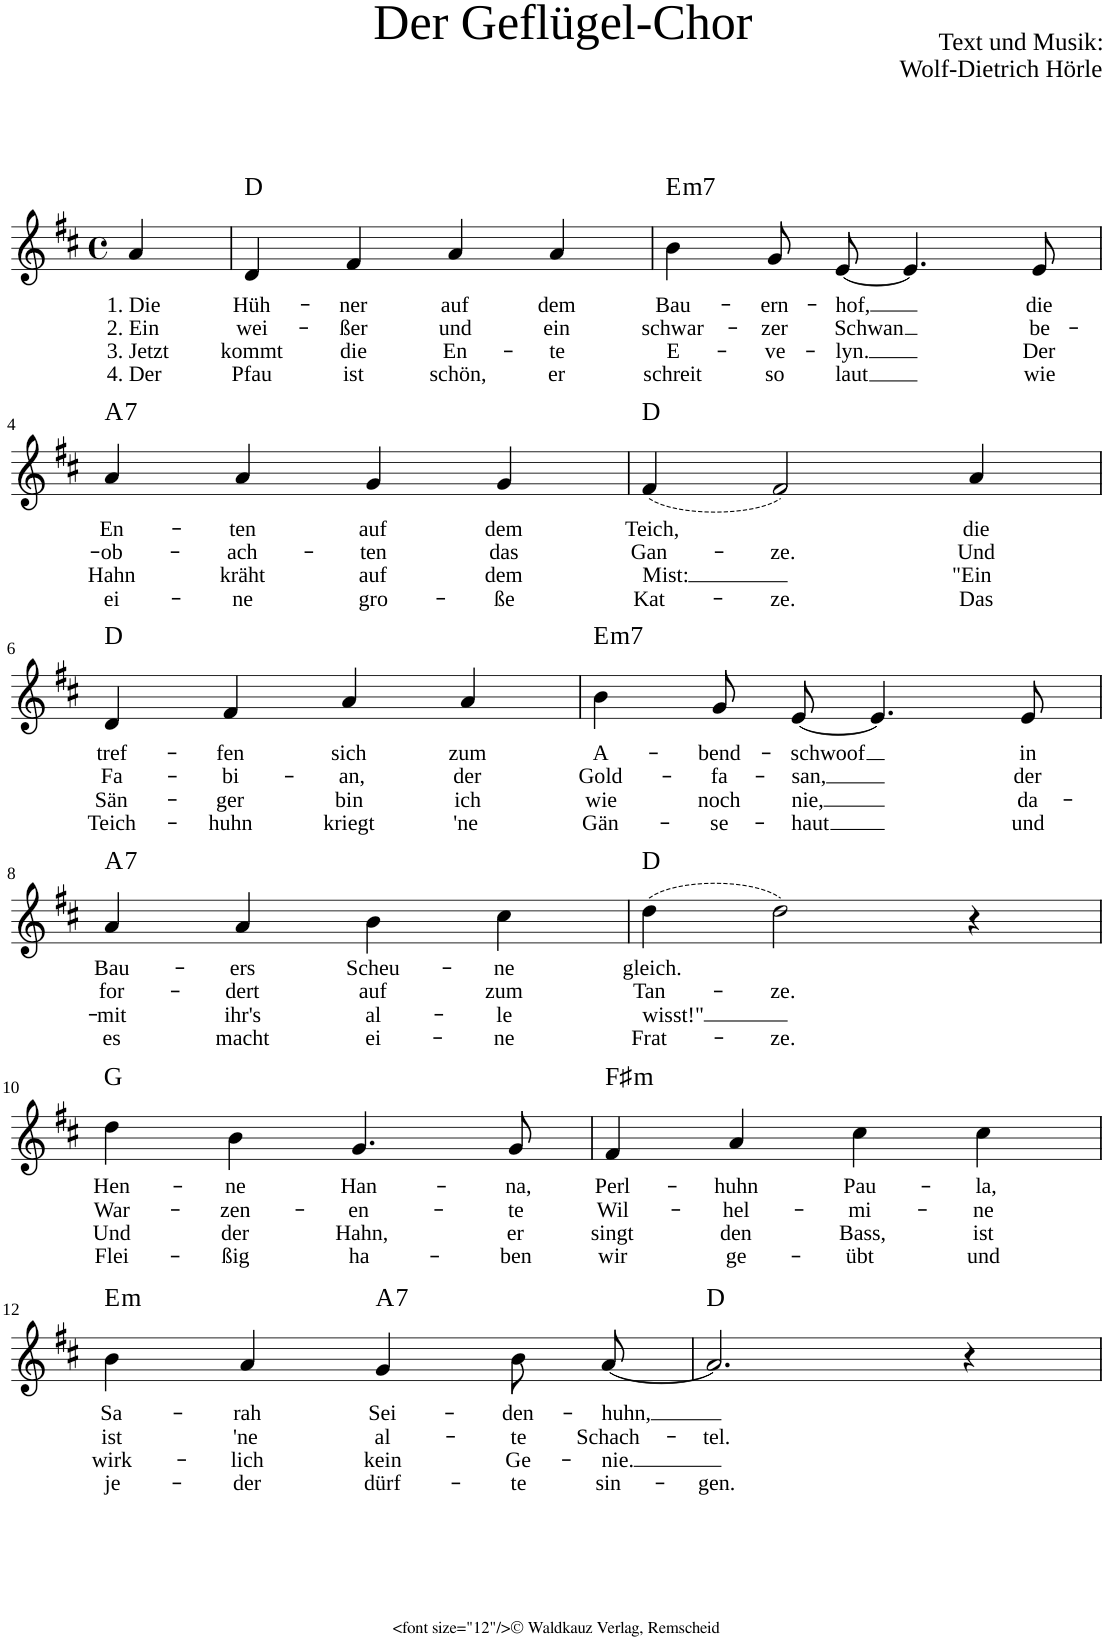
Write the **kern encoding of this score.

**kern	**text	**text	**text	**text	**harte
*part1	*part1	*part1	*part1	*part1	*part1
*staff1	*staff1	*staff1	*staff1	*staff1	*
*clefG2	*	*	*	*	*
*k[f#c#]	*	*	*	*	*
*D:	*	*	*	*	*
*M4/4	*	*	*	*	*
*met(c)	*	*	*	*	*
=1	=1	=1	=1	=1	=1
!	!LO:LY:b	!LO:LY:b	!LO:LY:b	!LO:LY:b	!
4a/	1. Die	2. Ein	3. Jetzt	4. Der	.
=2	=2	=2	=2	=2	=2
!	!LO:LY:b	!LO:LY:b	!LO:LY:b	!LO:LY:b	!
4d/	Hüh-	wei-	kommt	Pfau	D:maj
!	!LO:LY:b	!LO:LY:b	!LO:LY:b	!LO:LY:b	!
4f#/	-ner	-ßer	die	ist	.
!	!LO:LY:b	!LO:LY:b	!LO:LY:b	!LO:LY:b	!
4a/	auf	und	En-	schön,	.
!	!LO:LY:b	!LO:LY:b	!LO:LY:b	!LO:LY:b	!
4a/	dem	ein	-te	er	.
=3	=3	=3	=3	=3	=3
!	!LO:LY:b	!LO:LY:b	!LO:LY:b	!LO:LY:b	!LO:H:kt=m7
4b\	Bau-	schwar-	E-	schreit	E:min7
!	!LO:LY:b	!LO:LY:b	!LO:LY:b	!LO:LY:b	!
8g/L	-ern-	-zer	-ve-	so	.
!	!LO:LY:b	!LO:LY:b	!LO:LY:b	!LO:LY:b	!
[8e/J	-hof,	Schwan	-lyn.	laut	.
4.e/]	.	.	.	.	.
!	!LO:LY:b	!LO:LY:b	!LO:LY:b	!LO:LY:b	!
8e/	die	be-	Der	wie	.
!!LO:LB:g=z
=4	=4	=4	=4	=4	=4
!	!LO:LY:b	!LO:LY:b	!LO:LY:b	!LO:LY:b	!LO:H:kt=7
4a/	En-	-ob-	Hahn	ei-	A:7
!	!LO:LY:b	!LO:LY:b	!LO:LY:b	!LO:LY:b	!
4a/	-ten	-ach-	kräht	-ne	.
!	!LO:LY:b	!LO:LY:b	!LO:LY:b	!LO:LY:b	!
4g/	auf	-ten	auf	gro-	.
!	!LO:LY:b	!LO:LY:b	!LO:LY:b	!LO:LY:b	!
4g/	dem	das	dem	-ße	.
=5	=5	=5	=5	=5	=5
!	!LO:LY:b	!LO:LY:b	!LO:LY:b	!LO:LY:b	!
(4f#/	Teich,	Gan-	Mist:	Kat-	D:maj
!	!	!LO:LY:b	!	!LO:LY:b	!
2f#/)	.	-ze.	.	-ze.	.
!	!LO:LY:b	!LO:LY:b	!LO:LY:b	!LO:LY:b	!
4a/	die	Und	"Ein	Das	.
!!LO:LB:g=z
=6	=6	=6	=6	=6	=6
!	!LO:LY:b	!LO:LY:b	!LO:LY:b	!LO:LY:b	!
4d/	tref-	Fa-	Sän-	Teich-	D:maj
!	!LO:LY:b	!LO:LY:b	!LO:LY:b	!LO:LY:b	!
4f#/	-fen	-bi-	-ger	-huhn	.
!	!LO:LY:b	!LO:LY:b	!LO:LY:b	!LO:LY:b	!
4a/	sich	-an,	bin	kriegt	.
!	!LO:LY:b	!LO:LY:b	!LO:LY:b	!LO:LY:b	!
4a/	zum	der	ich	'ne	.
=7	=7	=7	=7	=7	=7
!	!LO:LY:b	!LO:LY:b	!LO:LY:b	!LO:LY:b	!LO:H:kt=m7
4b\	A-	Gold-	wie	Gän-	E:min7
!	!LO:LY:b	!LO:LY:b	!LO:LY:b	!LO:LY:b	!
8g/L	-bend-	-fa-	noch	-se-	.
!	!LO:LY:b	!LO:LY:b	!LO:LY:b	!LO:LY:b	!
[8e/J	-schwoof	-san,	nie,	-haut	.
4.e/]	.	.	.	.	.
!	!LO:LY:b	!LO:LY:b	!LO:LY:b	!LO:LY:b	!
8e/	in	der	da-	und	.
!!LO:LB:g=z
=8	=8	=8	=8	=8	=8
!	!LO:LY:b	!LO:LY:b	!LO:LY:b	!LO:LY:b	!LO:H:kt=7
4a/	Bau-	for-	-mit	es	A:7
!	!LO:LY:b	!LO:LY:b	!LO:LY:b	!LO:LY:b	!
4a/	-ers	-dert	ihr's	macht	.
!	!LO:LY:b	!LO:LY:b	!LO:LY:b	!LO:LY:b	!
4b\	Scheu-	auf	al-	ei-	.
!	!LO:LY:b	!LO:LY:b	!LO:LY:b	!LO:LY:b	!
4cc#\	-ne	zum	-le	-ne	.
=9	=9	=9	=9	=9	=9
!	!LO:LY:b	!LO:LY:b	!LO:LY:b	!LO:LY:b	!
(4dd\	gleich.	Tan-	wisst!"	Frat-	D:maj
!	!	!LO:LY:b	!	!LO:LY:b	!
2dd\)	.	-ze.	.	-ze.	.
4r	.	.	.	.	.
!!LO:LB:g=z
=10	=10	=10	=10	=10	=10
!	!LO:LY:b	!LO:LY:b	!LO:LY:b	!LO:LY:b	!
4dd\	Hen-	War-	Und	Flei-	G:maj
!	!LO:LY:b	!LO:LY:b	!LO:LY:b	!LO:LY:b	!
4b\	-ne	-zen-	der	-ßig	.
!	!LO:LY:b	!LO:LY:b	!LO:LY:b	!LO:LY:b	!
4.g/	Han-	-en-	Hahn,	ha-	.
!	!LO:LY:b	!LO:LY:b	!LO:LY:b	!LO:LY:b	!
8g/	-na,	-te	er	-ben	.
=11	=11	=11	=11	=11	=11
!	!LO:LY:b	!LO:LY:b	!LO:LY:b	!LO:LY:b	!LO:H:kt=m
4f#/	Perl-	Wil-	singt	wir	F#:min
!	!LO:LY:b	!LO:LY:b	!LO:LY:b	!LO:LY:b	!
4a/	-huhn	-hel-	den	ge-	.
!	!LO:LY:b	!LO:LY:b	!LO:LY:b	!LO:LY:b	!
4cc#\	Pau-	-mi-	Bass,	-übt	.
!	!LO:LY:b	!LO:LY:b	!LO:LY:b	!LO:LY:b	!
4cc#\	-la,	-ne	ist	und	.
!!LO:LB:g=z
=12	=12	=12	=12	=12	=12
!	!LO:LY:b	!LO:LY:b	!LO:LY:b	!LO:LY:b	!LO:H:kt=m
4b\	Sa-	ist	wirk-	je-	E:min
!	!LO:LY:b	!LO:LY:b	!LO:LY:b	!LO:LY:b	!
4a/	-rah	'ne	-lich	-der	.
!	!LO:LY:b	!LO:LY:b	!LO:LY:b	!LO:LY:b	!LO:H:kt=7
4g/	Sei-	al-	kein	dürf-	A:7
!	!LO:LY:b	!LO:LY:b	!LO:LY:b	!LO:LY:b	!
8b/L	-den-	-te	Ge-	-te	.
!	!LO:LY:b	!LO:LY:b	!LO:LY:b	!LO:LY:b	!
[8a/J	-huhn,	Schach-	-nie.	sin-	.
=13	=13	=13	=13	=13	=13
!	!	!LO:LY:b	!	!LO:LY:b	!
2.a/]	.	-tel.	.	-gen.	D:maj
4r	.	.	.	.	.
=	=	=	=	=	=
*-	*-	*-	*-	*-	*-
